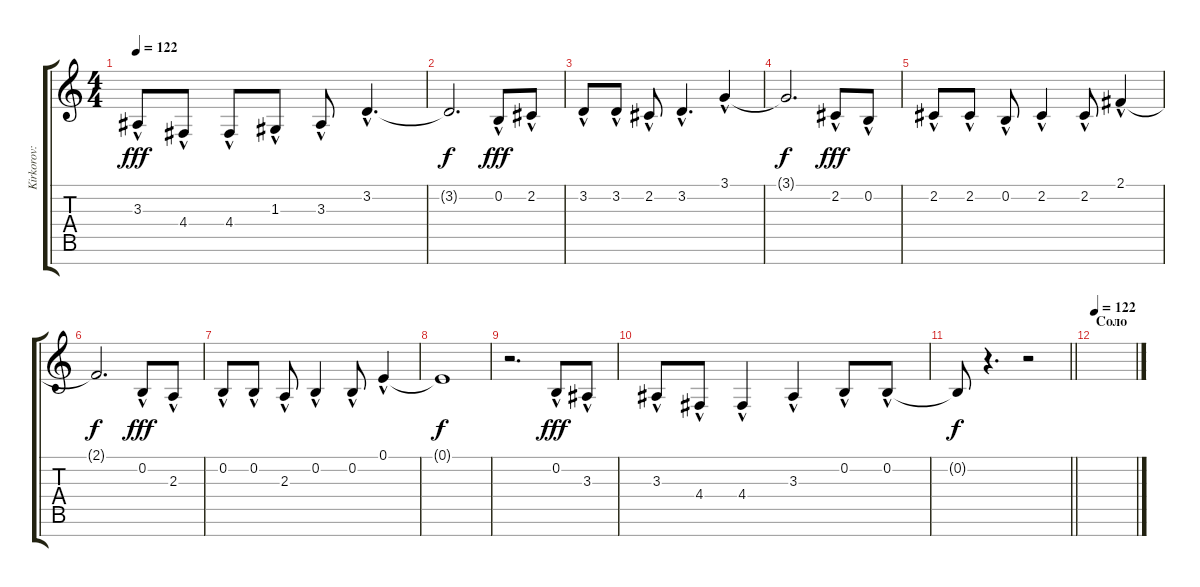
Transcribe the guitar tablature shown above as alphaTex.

\track ("Kirkorov: vocal" "Kirkorov: ") {instrument sopranosax}
\staff {score tabs}
\tuning (E4 B3 G3 D3 A2 E2 B1) {hide}
\ts (4 4)
\tempo 122
\clef g2
\ks c
3.3{hac}.8{dy fff} 4.4{hac}.8 4.4{hac}.8 1.3{hac}.8 3.3{hac}.8 3.2{hac}.4{d} |
3.2{t}.2{d dy f} 0.2{hac}.8{dy fff} 2.2{hac}.8 |
3.2{hac}.8 3.2{hac}.8 2.2{hac}.8 3.2{hac}.4{d} 3.1{hac}.4 |
3.1{t}.2{d dy f} 2.2{hac}.8{dy fff} 0.2{hac}.8 |
2.2{hac}.8 2.2{hac}.8 0.2{hac}.8 2.2{hac}.4 2.2{hac}.8 2.1{hac}.4 |
2.1{t}.2{d dy f} 0.2{hac}.8{dy fff} 2.3{hac}.8 |
0.2{hac}.8 0.2{hac}.8 2.3{hac}.8 0.2{hac}.4 0.2{hac}.8 0.1{hac}.4 |
0.1{t}.1{dy f} |
r.2{d} 0.2{hac}.8{dy fff} 3.3{hac}.8 |
3.3{hac}.8 4.4{hac}.8 4.4{hac}.4 3.3{hac}.4 0.2{hac}.8 0.2{hac}.8 |
\barLineRight lightlight
0.2{t}.8{dy f} r.4{d} r.2 |
\section ("" "Соло")
\tempo 122
